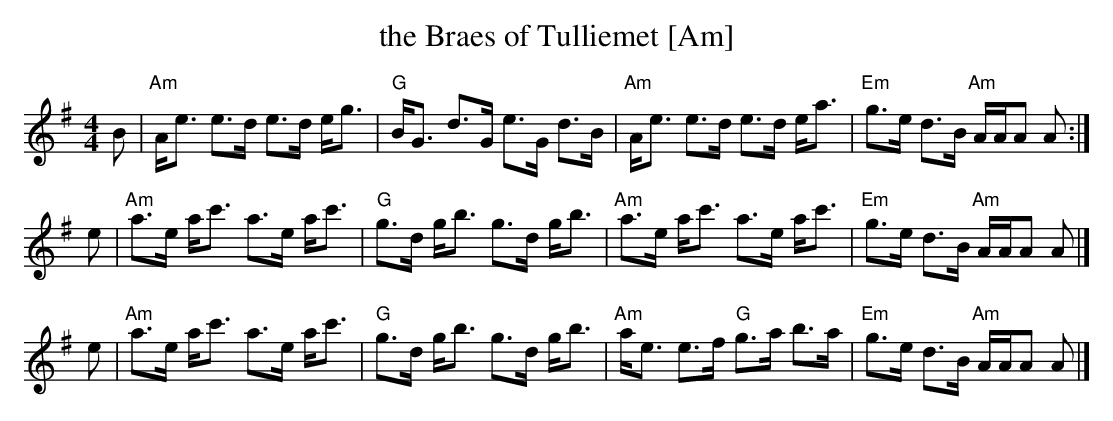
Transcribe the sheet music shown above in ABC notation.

X:1
T:the Braes of Tulliemet [Am]
M:4/4
L:1/8
K:Ador
B \
| "Am"A<e e>d e>d e<g | "G"B<G d>G e>G d>B \
| "Am"A<e e>d e>d e<a | "Em"g>e d>B "Am"A/A/A A :|
e \
| "Am"a>e a<c' a>e a<c' | "G"g>d g<b g>d g<b \
| "Am"a>e a<c' a>e a<c' | "Em"g>e d>B "Am"A/A/A A |]
e \
| "Am"a>e a<c' a>e a<c' | "G"g>d g<b g>d g<b \
| "Am"a<e e>f "G"g>a b>a | "Em"g>e d>B "Am"A/A/A A |]
